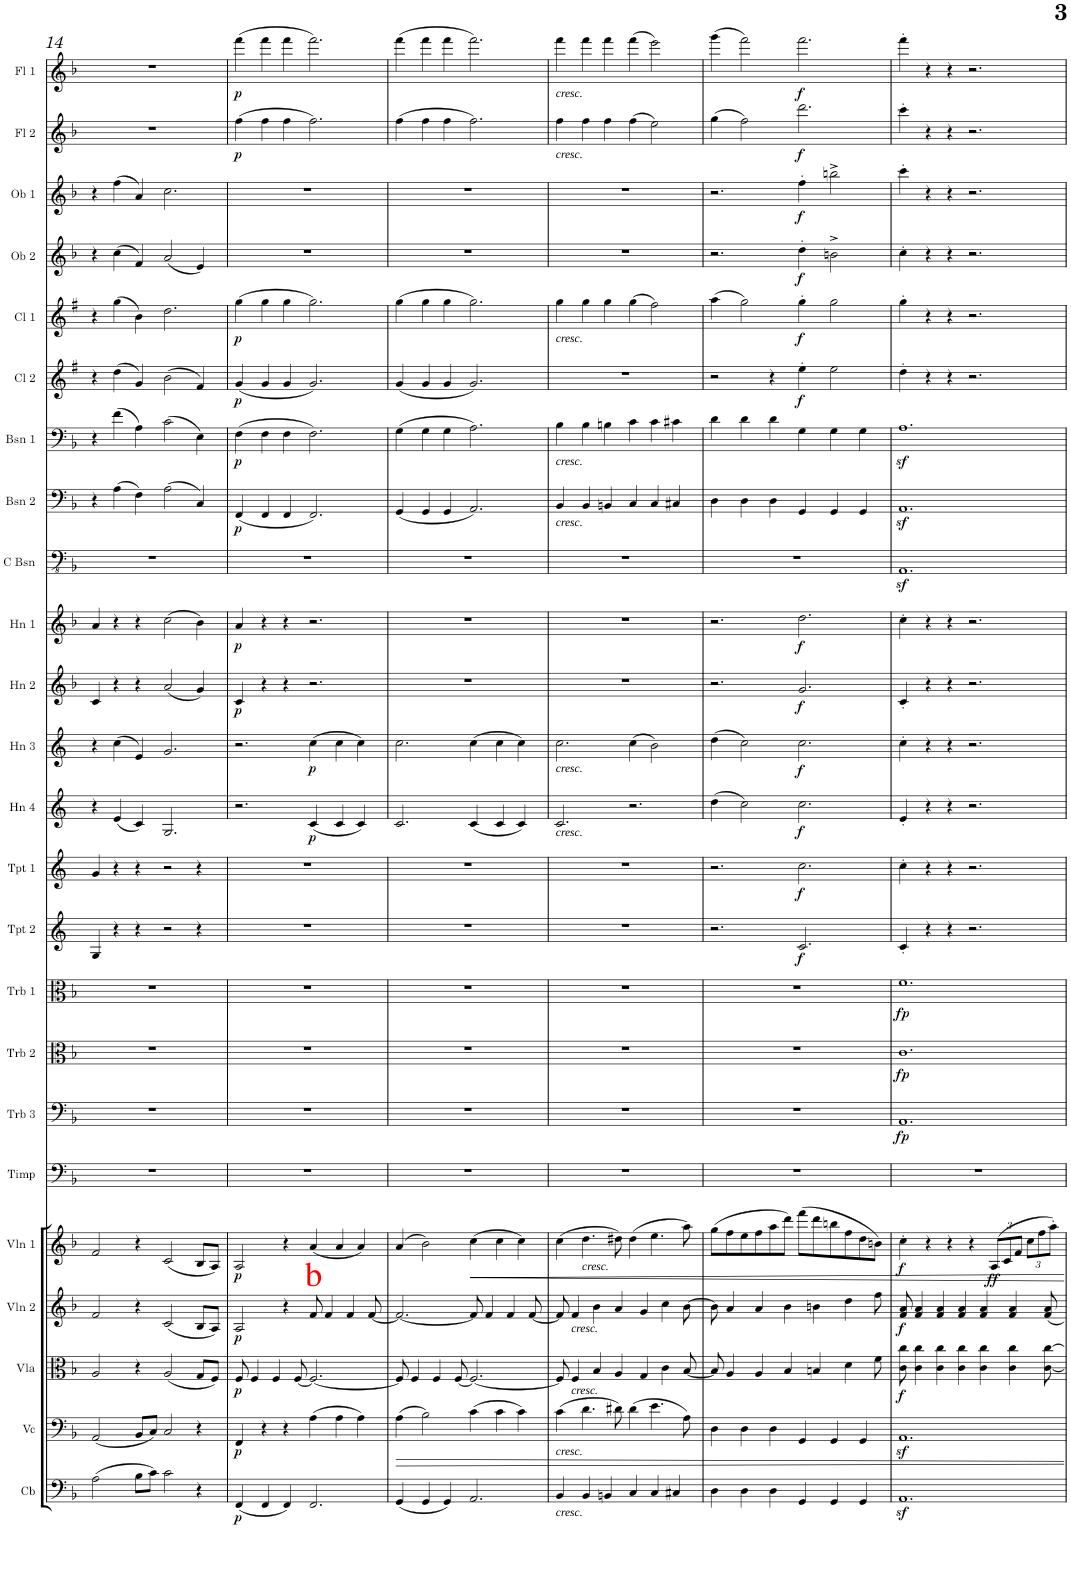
**kern	**dynam	**kern	**dynam	**kern	**dynam	**kern	**dynam	**kern	**text	**dynam	**kern	**kern	**dynam	**kern	**dynam	**kern	**dynam	**kern	**dynam	**kern	**dynam	**kern	**dynam	**kern	**dynam	**kern	**dynam	**kern	**dynam	**kern	**kern	**dynam	**kern	**dynam	**kern	**dynam	**kern	**dynam	**kern	**dynam	**kern	**dynam	**kern	**dynam	**kern	**dynam
*part24	*part24	*part23	*part23	*part22	*part22	*part21	*part21	*part20	*part20	*part20	*part19	*part18	*part18	*part17	*part17	*part16	*part16	*part15	*part15	*part14	*part14	*part13	*part13	*part12	*part12	*part11	*part11	*part10	*part10	*part9	*part8	*part8	*part7	*part7	*part6	*part6	*part5	*part5	*part4	*part4	*part3	*part3	*part2	*part2	*part1	*part1
*staff24	*staff24	*staff23	*staff23	*staff22	*staff22	*staff21	*staff21	*staff20	*staff20	*staff20	*staff19	*staff18	*staff18	*staff17	*staff17	*staff16	*staff16	*staff15	*staff15	*staff14	*staff14	*staff13	*staff13	*staff12	*staff12	*staff11	*staff11	*staff10	*staff10	*staff9	*staff8	*staff8	*staff7	*staff7	*staff6	*staff6	*staff5	*staff5	*staff4	*staff4	*staff3	*staff3	*staff2	*staff2	*staff1	*staff1
*I"Contrabass	*	*I"Violoncello	*	*I"Viola	*	*I"Violin 2	*	*I"Violin 1	*	*	*I"Timpani	*I"Trombone 3	*	*I"Trombone 2	*	*I"Trombone 1	*	*I"F Trumpet 2	*	*I"F Trumpet 1	*	*I"F Horn 4	*	*I"F Horn 3	*	*I"C Horn 2	*	*I"C Horn 1	*	*I"Contrabassoon	*I"Bassoon 2	*	*I"Bassoon 1	*	*I"Bb Clarinet 2	*	*I"Bb Clarinet 1	*	*I"Oboe 2	*	*I"Oboe 1	*	*I"Flute 2	*	*I"Flute 1	*
*I'Cb	*	*I'Vc	*	*I'Vla	*	*I'Vln 2	*	*I'Vln 1	*	*	*I'Timp	*I'Trb 3	*	*I'Trb 2	*	*I'Trb 1	*	*I'Tpt 2	*	*I'Tpt 1	*	*I'Hn 4	*	*I'Hn 3	*	*I'Hn 2	*	*I'Hn 1	*	*I'C Bsn	*I'Bsn 2	*	*I'Bsn 1	*	*I'Cl 2	*	*I'Cl 1	*	*I'Ob 2	*	*I'Ob 1	*	*I'Fl 2	*	*I'Fl 1	*
!!LO:PB:g=z
*clefF4	*	*clefF4	*	*clefC3	*	*clefG2	*	*clefG2	*	*	*clefF4	*clefF4	*	*clefC3	*	*clefC3	*	*clefG2	*	*clefG2	*	*clefG2	*	*clefG2	*	*clefG2	*	*clefG2	*	*clefFv4	*clefF4	*	*clefF4	*	*clefG2	*	*clefG2	*	*clefG2	*	*clefG2	*	*clefG2	*	*clefG2	*
*Trd7c12	*	*	*	*	*	*	*	*	*	*	*	*	*	*	*	*	*	*Trd-3c-5	*	*Trd-3c-5	*	*Trd4c7	*	*Trd4c7	*	*Trd7c12	*	*Trd7c12	*	*	*	*	*	*	*Trd1c2	*	*Trd1c2	*	*	*	*	*	*	*	*	*
*k[b-]	*	*k[b-]	*	*k[b-]	*	*k[b-]	*	*k[b-]	*	*	*k[b-]	*k[b-]	*	*k[b-]	*	*k[b-]	*	*k[]	*	*k[]	*	*k[]	*	*k[]	*	*k[b-]	*	*k[b-]	*	*k[b-]	*k[b-]	*	*k[b-]	*	*k[f#]	*	*k[f#]	*	*k[b-]	*	*k[b-]	*	*k[b-]	*	*k[b-]	*
*M6/4	*	*M6/4	*	*M6/4	*	*M6/4	*	*M6/4	*	*	*M6/4	*M6/4	*	*M6/4	*	*M6/4	*	*M6/4	*	*M6/4	*	*M6/4	*	*M6/4	*	*M6/4	*	*M6/4	*	*M6/4	*M6/4	*	*M6/4	*	*M6/4	*	*M6/4	*	*M6/4	*	*M6/4	*	*M6/4	*	*M6/4	*
=14	=14	=14	=14	=14	=14	=14	=14	=14	=14	=14	=14	=14	=14	=14	=14	=14	=14	=14	=14	=14	=14	=14	=14	=14	=14	=14	=14	=14	=14	=14	=14	=14	=14	=14	=14	=14	=14	=14	=14	=14	=14	=14	=14	=14	=14	=14
(2A\	.	(2AA/	.	2A/	.	2f/	.	2f/	.	.	1.r	1.r	.	1.r	.	1.r	.	4G/	.	4g/	.	4r	.	4r	.	4c/	.	4a/	.	1.r	4r	.	4r	.	4r	.	4r	.	4r	.	4r	.	1.r	.	1.r	.
.	.	.	.	.	.	.	.	.	.	.	.	.	.	.	.	.	.	4r	.	4r	.	(4e/	.	(4cc\	.	4r	.	4r	.	.	(4A\	.	(4f\	.	(4dd\	.	(4gg\	.	(4cc\	.	(4ff\	.	.	.	.	.
8B-\L	.	8BB-/L	.	4r	.	4r	.	4r	.	.	.	.	.	.	.	.	.	4r	.	4r	.	4c/)	.	4e/)	.	4r	.	4r	.	.	4F\)	.	4A\)	.	4g/)	.	4b\)	.	4f/)	.	4a/)	.	.	.	.	.
8c\J)	.	8C/J)	.	.	.	.	.	.	.	.	.	.	.	.	.	.	.	.	.	.	.	.	.	.	.	.	.	.	.	.	.	.	.	.	.	.	.	.	.	.	.	.	.	.	.	.
2c\	.	2C/	.	(2A/	.	(2c/	.	(2c/	.	.	.	.	.	.	.	.	.	2r	.	2r	.	2.G/	.	2.g/	.	(2a/	.	(2cc\	.	.	(2A\	.	(2c\	.	(2b\	.	2.dd\	.	(2a/	.	2.cc\	.	.	.	.	.
4r	.	4r	.	8G/L	.	8B-/L	.	8B-/L	.	.	.	.	.	.	.	.	.	4r	.	4r	.	.	.	.	.	4g/)	.	4b-\)	.	.	4C/)	.	4E\)	.	4f#/)	.	.	.	4e/)	.	.	.	.	.	.	.
.	.	.	.	8F/J)	.	8A/J)	.	8A/J)	.	.	.	.	.	.	.	.	.	.	.	.	.	.	.	.	.	.	.	.	.	.	.	.	.	.	.	.	.	.	.	.	.	.	.	.	.	.
=15	=15	=15	=15	=15	=15	=15	=15	=15	=15	=15	=15	=15	=15	=15	=15	=15	=15	=15	=15	=15	=15	=15	=15	=15	=15	=15	=15	=15	=15	=15	=15	=15	=15	=15	=15	=15	=15	=15	=15	=15	=15	=15	=15	=15	=15	=15
!	!LO:DY:b	!	!LO:DY:b	!	!LO:DY:b	!	!LO:DY:b	!	!	!LO:DY:b	!	!	!	!	!	!	!	!	!	!	!	!	!	!	!	!	!LO:DY:b	!	!LO:DY:b	!	!	!LO:DY:b	!	!LO:DY:b	!	!LO:DY:b	!	!LO:DY:b	!	!	!	!	!	!LO:DY:b	!	!LO:DY:b
(4FF/	p	4FF/	p	8F/	p	2A/	p	2A/	.	p	1.r	1.r	.	1.r	.	1.r	.	1.r	.	1.r	.	2.r	.	2.r	.	4c/	p	4a/	p	1.r	(4FF/	p	(4F\	p	(4g/	p	(4gg\	p	1.r	.	1.r	.	(4ff\	p	(4fff\	p
.	.	.	.	4F/	.	.	.	.	.	.	.	.	.	.	.	.	.	.	.	.	.	.	.	.	.	.	.	.	.	.	.	.	.	.	.	.	.	.	.	.	.	.	.	.	.	.
4FF/	.	4r	.	.	.	.	.	.	.	.	.	.	.	.	.	.	.	.	.	.	.	.	.	.	.	4r	.	4r	.	.	4FF/	.	4F\	.	4g/	.	4gg\	.	.	.	.	.	4ff\	.	4fff\	.
.	.	.	.	4F/	.	.	.	.	.	.	.	.	.	.	.	.	.	.	.	.	.	.	.	.	.	.	.	.	.	.	.	.	.	.	.	.	.	.	.	.	.	.	.	.	.	.
4FF/)	.	4r	.	.	.	4r	.	4r	.	.	.	.	.	.	.	.	.	.	.	.	.	.	.	.	.	4r	.	4r	.	.	4FF/	.	4F\	.	4g/	.	4gg\	.	.	.	.	.	4ff\	.	4fff\	.
.	.	.	.	[8F/	.	.	.	.	.	.	.	.	.	.	.	.	.	.	.	.	.	.	.	.	.	.	.	.	.	.	.	.	.	.	.	.	.	.	.	.	.	.	.	.	.	.
!	!	!	!	!	!	!	!	!	!LO:LY:b:color=#FF0000	!	!	!	!	!	!	!	!	!	!	!	!	!	!LO:DY:b	!	!LO:DY:b	!	!	!	!	!	!	!	!	!	!	!	!	!	!	!	!	!	!	!	!	!
2.FF/	.	(4A\	.	2.F/_	.	8f/	.	(4a/	b	.	.	.	.	.	.	.	.	.	.	.	.	(4c/	p	(4cc\	p	2.r	.	2.r	.	.	2.FF/)	.	2.F\)	.	2.g/)	.	2.gg\)	.	.	.	.	.	2.ff\)	.	2.fff\)	.
.	.	.	.	.	.	4f/	.	.	.	.	.	.	.	.	.	.	.	.	.	.	.	.	.	.	.	.	.	.	.	.	.	.	.	.	.	.	.	.	.	.	.	.	.	.	.	.
.	.	4A\	.	.	.	.	.	4a/	.	.	.	.	.	.	.	.	.	.	.	.	.	4c/	.	4cc\	.	.	.	.	.	.	.	.	.	.	.	.	.	.	.	.	.	.	.	.	.	.
.	.	.	.	.	.	4f/	.	.	.	.	.	.	.	.	.	.	.	.	.	.	.	.	.	.	.	.	.	.	.	.	.	.	.	.	.	.	.	.	.	.	.	.	.	.	.	.
.	.	4A\)	.	.	.	.	.	4a/)	.	.	.	.	.	.	.	.	.	.	.	.	.	4c/)	.	4cc\)	.	.	.	.	.	.	.	.	.	.	.	.	.	.	.	.	.	.	.	.	.	.
.	.	.	.	.	.	[8f/	.	.	.	.	.	.	.	.	.	.	.	.	.	.	.	.	.	.	.	.	.	.	.	.	.	.	.	.	.	.	.	.	.	.	.	.	.	.	.	.
=16	=16	=16	=16	=16	=16	=16	=16	=16	=16	=16	=16	=16	=16	=16	=16	=16	=16	=16	=16	=16	=16	=16	=16	=16	=16	=16	=16	=16	=16	=16	=16	=16	=16	=16	=16	=16	=16	=16	=16	=16	=16	=16	=16	=16	=16	=16
(4GG/	.	(4A\	.	8F/]	.	2.f/_	.	(4a/	.	.	1.r	1.r	.	1.r	.	1.r	.	1.r	.	1.r	.	2.c/	.	2.cc\	.	1.r	.	1.r	.	1.r	(4GG/	.	(4G\	.	(4g/	.	(4gg\	.	1.r	.	1.r	.	(4ff\	.	(4fff\	.
.	.	.	.	4F/	.	.	.	.	.	.	.	.	.	.	.	.	.	.	.	.	.	.	.	.	.	.	.	.	.	.	.	.	.	.	.	.	.	.	.	.	.	.	.	.	.	.
4GG/	.	2B-\)	.	.	.	.	.	2b-\)	.	.	.	.	.	.	.	.	.	.	.	.	.	.	.	.	.	.	.	.	.	.	4GG/	.	4G\	.	4g/	.	4gg\	.	.	.	.	.	4ff\	.	4fff\	.
.	.	.	.	4F/	.	.	.	.	.	.	.	.	.	.	.	.	.	.	.	.	.	.	.	.	.	.	.	.	.	.	.	.	.	.	.	.	.	.	.	.	.	.	.	.	.	.
4GG/)	.	.	.	.	.	.	.	.	.	.	.	.	.	.	.	.	.	.	.	.	.	.	.	.	.	.	.	.	.	.	4GG/	.	4G\	.	4g/	.	4gg\	.	.	.	.	.	4ff\	.	4fff\	.
.	.	.	.	[8F/	.	.	.	.	.	.	.	.	.	.	.	.	.	.	.	.	.	.	.	.	.	.	.	.	.	.	.	.	.	.	.	.	.	.	.	.	.	.	.	.	.	.
2.AA/	.	(4c\	.	2.F/_	.	8f/]	.	(4cc\	.	.	.	.	.	.	.	.	.	.	.	.	.	(4c/	.	(4cc\	.	.	.	.	.	.	2.AA/)	.	2.A\)	.	2.g/)	.	2.gg\)	.	.	.	.	.	2.ff\)	.	2.fff\)	.
.	.	.	.	.	.	4f/	.	.	.	.	.	.	.	.	.	.	.	.	.	.	.	.	.	.	.	.	.	.	.	.	.	.	.	.	.	.	.	.	.	.	.	.	.	.	.	.
.	.	4c\	.	.	.	.	.	4cc\	.	.	.	.	.	.	.	.	.	.	.	.	.	4c/	.	4cc\	.	.	.	.	.	.	.	.	.	.	.	.	.	.	.	.	.	.	.	.	.	.
.	.	.	.	.	.	4f/	.	.	.	.	.	.	.	.	.	.	.	.	.	.	.	.	.	.	.	.	.	.	.	.	.	.	.	.	.	.	.	.	.	.	.	.	.	.	.	.
.	.	4c\)	.	.	.	.	.	4cc\)	.	.	.	.	.	.	.	.	.	.	.	.	.	4c/)	.	4cc\)	.	.	.	.	.	.	.	.	.	.	.	.	.	.	.	.	.	.	.	.	.	.
.	.	.	.	.	.	[8f/	.	.	.	.	.	.	.	.	.	.	.	.	.	.	.	.	.	.	.	.	.	.	.	.	.	.	.	.	.	.	.	.	.	.	.	.	.	.	.	.
=17	=17	=17	=17	=17	=17	=17	=17	=17	=17	=17	=17	=17	=17	=17	=17	=17	=17	=17	=17	=17	=17	=17	=17	=17	=17	=17	=17	=17	=17	=17	=17	=17	=17	=17	=17	=17	=17	=17	=17	=17	=17	=17	=17	=17	=17	=17
!	!	!	!	!	!	!	!	!	!	!	!	!	!	!	!	!	!	!	!	!	!	!	!	!	!	!	!	!	!	!	!	!	!	!	!	!	!	!	!	!	!	!	!	!	!LO:TX:b:i:t=cresc.	!
!	!	!	!	!	!	!	!	!	!	!	!	!	!	!	!	!	!	!	!	!	!	!	!	!	!	!	!	!	!	!	!	!	!	!	!	!	!	!	!	!	!	!	!LO:TX:b:i:t=cresc.	!	!	!
!	!	!	!	!	!	!	!	!	!	!	!	!	!	!	!	!	!	!	!	!	!	!	!	!	!	!	!	!	!	!	!	!	!	!	!	!	!LO:TX:b:i:t=cresc.	!	!	!	!	!	!	!	!	!
!	!	!	!	!	!	!	!	!	!	!	!	!	!	!	!	!	!	!	!	!	!	!	!	!	!	!	!	!	!	!	!	!	!LO:TX:b:i:t=cresc.	!	!	!	!	!	!	!	!	!	!	!	!	!
!	!	!	!	!	!	!	!	!	!	!	!	!	!	!	!	!	!	!	!	!	!	!	!	!	!	!	!	!	!	!	!LO:TX:b:i:t=cresc.	!	!	!	!	!	!	!	!	!	!	!	!	!	!	!
!	!	!	!	!	!	!	!	!	!	!	!	!	!	!	!	!	!	!	!	!	!	!	!	!LO:TX:b:i:t=cresc.	!	!	!	!	!	!	!	!	!	!	!	!	!	!	!	!	!	!	!	!	!	!
!	!	!	!	!	!	!	!	!	!	!	!	!	!	!	!	!	!	!	!	!	!	!LO:TX:b:i:t=cresc.	!	!	!	!	!	!	!	!	!	!	!	!	!	!	!	!	!	!	!	!	!	!	!	!
!	!	!LO:TX:b:i:t=cresc.	!	!	!	!	!	!	!	!	!	!	!	!	!	!	!	!	!	!	!	!	!	!	!	!	!	!	!	!	!	!	!	!	!	!	!	!	!	!	!	!	!	!	!	!
!LO:TX:b:i:t=cresc.	!	!	!	!	!	!	!	!	!	!	!	!	!	!	!	!	!	!	!	!	!	!	!	!	!	!	!	!	!	!	!	!	!	!	!	!	!	!	!	!	!	!	!	!	!	!
4BB-/	.	(4c\	.	8F/]	.	8f/]	.	(4cc\	.	.	1.r	1.r	.	1.r	.	1.r	.	1.r	.	1.r	.	2.c/	.	2.cc\	.	1.r	.	1.r	.	1.r	4BB-/	.	4B-\	.	1.r	.	4gg\	.	1.r	.	1.r	.	4ff\	.	4fff\	.
!	!	!	!	!	!	!LO:TX:b:i:t=cresc.	!	!	!	!	!	!	!	!	!	!	!	!	!	!	!	!	!	!	!	!	!	!	!	!	!	!	!	!	!	!	!	!	!	!	!	!	!	!	!	!
!	!	!	!	!LO:TX:b:i:t=cresc.	!	!	!	!	!	!	!	!	!	!	!	!	!	!	!	!	!	!	!	!	!	!	!	!	!	!	!	!	!	!	!	!	!	!	!	!	!	!	!	!	!	!
.	.	.	.	4F/	.	4f/	.	.	.	.	.	.	.	.	.	.	.	.	.	.	.	.	.	.	.	.	.	.	.	.	.	.	.	.	.	.	.	.	.	.	.	.	.	.	.	.
!	!	!	!	!	!	!	!	!LO:TX:b:i:t=cresc.	!	!	!	!	!	!	!	!	!	!	!	!	!	!	!	!	!	!	!	!	!	!	!	!	!	!	!	!	!	!	!	!	!	!	!	!	!	!
4BB-/	.	4.d\	.	.	.	.	.	4.dd\	.	.	.	.	.	.	.	.	.	.	.	.	.	.	.	.	.	.	.	.	.	.	4BB-/	.	4B-\	.	.	.	4gg\	.	.	.	.	.	4ff\	.	4fff\	.
.	.	.	.	4B-/	.	4b-\	.	.	.	.	.	.	.	.	.	.	.	.	.	.	.	.	.	.	.	.	.	.	.	.	.	.	.	.	.	.	.	.	.	.	.	.	.	.	.	.
4BBn/	.	.	.	.	.	.	.	.	.	.	.	.	.	.	.	.	.	.	.	.	.	.	.	.	.	.	.	.	.	.	4BBn/	.	4Bn\	.	.	.	4gg\	.	.	.	.	.	4ff\	.	4fff\	.
.	.	8d#X\)	.	4A/	.	4a/	.	8dd#X\)	.	.	.	.	.	.	.	.	.	.	.	.	.	.	.	.	.	.	.	.	.	.	.	.	.	.	.	.	.	.	.	.	.	.	.	.	.	.
4C/	.	(4d#\	.	.	.	.	.	(4dd#\	.	.	.	.	.	.	.	.	.	.	.	.	.	2.r	.	(4cc\	.	.	.	.	.	.	4C/	.	4c\	.	.	.	(4gg\	.	.	.	.	.	(4ff\	.	(4fff\	.
.	.	.	.	4G/	.	4g/	.	.	.	.	.	.	.	.	.	.	.	.	.	.	.	.	.	.	.	.	.	.	.	.	.	.	.	.	.	.	.	.	.	.	.	.	.	.	.	.
4C/	.	4.e\	.	.	.	.	.	4.ee\	.	.	.	.	.	.	.	.	.	.	.	.	.	.	.	2b\)	.	.	.	.	.	.	4C/	.	4c\	.	.	.	2ff#\)	.	.	.	.	.	2ee\)	.	2eee\)	.
.	.	.	.	4c\	.	4cc\	.	.	.	.	.	.	.	.	.	.	.	.	.	.	.	.	.	.	.	.	.	.	.	.	.	.	.	.	.	.	.	.	.	.	.	.	.	.	.	.
4C#X/	.	.	.	.	.	.	.	.	.	.	.	.	.	.	.	.	.	.	.	.	.	.	.	.	.	.	.	.	.	.	4C#X/	.	4c#X\	.	.	.	.	.	.	.	.	.	.	.	.	.
.	.	8A\)	.	[8B-/	.	[8b-\	.	8aa\)	.	.	.	.	.	.	.	.	.	.	.	.	.	.	.	.	.	.	.	.	.	.	.	.	.	.	.	.	.	.	.	.	.	.	.	.	.	.
=18	=18	=18	=18	=18	=18	=18	=18	=18	=18	=18	=18	=18	=18	=18	=18	=18	=18	=18	=18	=18	=18	=18	=18	=18	=18	=18	=18	=18	=18	=18	=18	=18	=18	=18	=18	=18	=18	=18	=18	=18	=18	=18	=18	=18	=18	=18
4D\	.	4D\	.	8B-/]	.	8b-\]	.	(8gg\L	.	.	1.r	1.r	.	1.r	.	1.r	.	2.r	.	2.r	.	(4dd\	.	(4dd\	.	2.r	.	2.r	.	1.r	4D\	.	4d\	.	2r	.	(4aa\	.	2.r	.	2.r	.	(4gg\	.	(4ggg\	.
.	.	.	.	4A/	.	4a/	.	8ff\	.	.	.	.	.	.	.	.	.	.	.	.	.	.	.	.	.	.	.	.	.	.	.	.	.	.	.	.	.	.	.	.	.	.	.	.	.	.
4D\	.	4D\	.	.	.	.	.	8ee\	.	.	.	.	.	.	.	.	.	.	.	.	.	2cc\)	.	2cc\)	.	.	.	.	.	.	4D\	.	4d\	.	.	.	2gg\)	.	.	.	.	.	2ff\)	.	2fff\)	.
.	.	.	.	4A/	.	4a/	.	8ff\	.	.	.	.	.	.	.	.	.	.	.	.	.	.	.	.	.	.	.	.	.	.	.	.	.	.	.	.	.	.	.	.	.	.	.	.	.	.
4D\	.	4D\	.	.	.	.	.	8aa\	.	.	.	.	.	.	.	.	.	.	.	.	.	.	.	.	.	.	.	.	.	.	4D\	.	4d\	.	4r	.	.	.	.	.	.	.	.	.	.	.
.	.	.	.	4B-/	.	4b-\	.	8ddd\J)	.	.	.	.	.	.	.	.	.	.	.	.	.	.	.	.	.	.	.	.	.	.	.	.	.	.	.	.	.	.	.	.	.	.	.	.	.	.
!	!	!	!	!	!	!	!	!	!	!	!	!	!	!	!	!	!	!	!LO:DY:b	!	!LO:DY:b	!	!LO:DY:b	!	!LO:DY:b	!	!LO:DY:b	!	!LO:DY:b	!	!	!	!	!	!	!LO:DY:b	!	!LO:DY:b	!	!LO:DY:b	!	!LO:DY:b	!	!LO:DY:b	!	!LO:DY:b
4GG/	.	4GG/	.	.	.	.	.	(8fff\L	.	.	.	.	.	.	.	.	.	2.c/	f	2.cc\	f	2.cc\	f	2.cc\	f	2.g/	f	2.dd\	f	.	4GG/	.	4G\	.	4ee'\	f	4gg'\	f	4dd'\	f	4ff'\	f	2.ddd\	f	2.fff\	f
.	.	.	.	4Bn/	.	4bn\	.	8ddd\	.	.	.	.	.	.	.	.	.	.	.	.	.	.	.	.	.	.	.	.	.	.	.	.	.	.	.	.	.	.	.	.	.	.	.	.	.	.
4GG/	.	4GG/	.	.	.	.	.	8bbn\	.	.	.	.	.	.	.	.	.	.	.	.	.	.	.	.	.	.	.	.	.	.	4GG/	.	4G\	.	2ee\	.	2gg\	.	2bn^\	.	2bbn^\	.	.	.	.	.
.	.	.	.	4d\	.	4dd\	.	8ff\	.	.	.	.	.	.	.	.	.	.	.	.	.	.	.	.	.	.	.	.	.	.	.	.	.	.	.	.	.	.	.	.	.	.	.	.	.	.
4GG/	.	4GG/	.	.	.	.	.	8dd\	.	.	.	.	.	.	.	.	.	.	.	.	.	.	.	.	.	.	.	.	.	.	4GG/	.	4G\	.	.	.	.	.	.	.	.	.	.	.	.	.
.	.	.	.	8f\	.	8ff\	.	8bn\J)	.	.	.	.	.	.	.	.	.	.	.	.	.	.	.	.	.	.	.	.	.	.	.	.	.	.	.	.	.	.	.	.	.	.	.	.	.	.
=19	=19	=19	=19	=19	=19	=19	=19	=19	=19	=19	=19	=19	=19	=19	=19	=19	=19	=19	=19	=19	=19	=19	=19	=19	=19	=19	=19	=19	=19	=19	=19	=19	=19	=19	=19	=19	=19	=19	=19	=19	=19	=19	=19	=19	=19	=19
!	!	!	!	!	!LO:DY:b	!	!LO:DY:b	!	!	!LO:DY:b	!	!	!LO:DY:b	!	!LO:DY:b	!	!LO:DY:b	!	!	!	!	!	!	!	!	!	!	!	!	!	!	!	!	!	!	!	!	!	!	!	!	!	!	!	!	!
1.AAz<	.	1.AAz<	.	8c\ 8cc\	f	8f/ 8a/	f	4cc'\	.	f	1.r	1.AA	fp	1.c	fp	1.f	fp	4c'/	.	4cc'\	.	4e'/	.	4cc'\	.	4c'/	.	4cc'\	.	1.AAAz<	1.AAz<	.	1.Az<	.	4dd'\	.	4gg'\	.	4cc'\	.	4ccc'\	.	4ccc'\	.	4fff'\	.
.	.	.	.	4c\ 4cc\	.	4f/ 4a/	.	.	.	.	.	.	.	.	.	.	.	.	.	.	.	.	.	.	.	.	.	.	.	.	.	.	.	.	.	.	.	.	.	.	.	.	.	.	.	.
.	.	.	.	.	.	.	.	4r	.	.	.	.	.	.	.	.	.	4r	.	4r	.	4r	.	4r	.	4r	.	4r	.	.	.	.	.	.	4r	.	4r	.	4r	.	4r	.	4r	.	4r	.
.	.	.	.	4c\ 4cc\	.	4f/ 4a/	.	.	.	.	.	.	.	.	.	.	.	.	.	.	.	.	.	.	.	.	.	.	.	.	.	.	.	.	.	.	.	.	.	.	.	.	.	.	.	.
.	.	.	.	.	.	.	.	4r	.	.	.	.	.	.	.	.	.	4r	.	4r	.	4r	.	4r	.	4r	.	4r	.	.	.	.	.	.	4r	.	4r	.	4r	.	4r	.	4r	.	4r	.
.	.	.	.	4c\ 4cc\	.	4f/ 4a/	.	.	.	.	.	.	.	.	.	.	.	.	.	.	.	.	.	.	.	.	.	.	.	.	.	.	.	.	.	.	.	.	.	.	.	.	.	.	.	.
.	.	.	.	.	.	.	.	4r	.	.	.	.	.	.	.	.	.	2.r	.	2.r	.	2.r	.	2.r	.	2.r	.	2.r	.	.	.	.	.	.	2.r	.	2.r	.	2.r	.	2.r	.	2.r	.	2.r	.
.	.	.	.	4c\ 4cc\	.	4f/ 4a/	.	.	.	.	.	.	.	.	.	.	.	.	.	.	.	.	.	.	.	.	.	.	.	.	.	.	.	.	.	.	.	.	.	.	.	.	.	.	.	.
*	*	*	*	*	*	*	*	*Xbrackettup	*	*	*	*	*	*	*	*	*	*	*	*	*	*	*	*	*	*	*	*	*	*	*	*	*	*	*	*	*	*	*	*	*	*	*	*	*	*
!	!	!	!	!	!	!	!	!	!	!LO:DY:b	!	!	!	!	!	!	!	!	!	!	!	!	!	!	!	!	!	!	!	!	!	!	!	!	!	!	!	!	!	!	!	!	!	!	!	!
.	.	.	.	.	.	.	.	(12A/L	.	ff	.	.	.	.	.	.	.	.	.	.	.	.	.	.	.	.	.	.	.	.	.	.	.	.	.	.	.	.	.	.	.	.	.	.	.	.
.	.	.	.	.	.	.	.	12c/	.	.	.	.	.	.	.	.	.	.	.	.	.	.	.	.	.	.	.	.	.	.	.	.	.	.	.	.	.	.	.	.	.	.	.	.	.	.
.	.	.	.	4c\ 4cc\	.	4f/ 4a/	.	.	.	.	.	.	.	.	.	.	.	.	.	.	.	.	.	.	.	.	.	.	.	.	.	.	.	.	.	.	.	.	.	.	.	.	.	.	.	.
.	.	.	.	.	.	.	.	12f/J	.	.	.	.	.	.	.	.	.	.	.	.	.	.	.	.	.	.	.	.	.	.	.	.	.	.	.	.	.	.	.	.	.	.	.	.	.	.
.	.	.	.	.	.	.	.	12cc\L	.	.	.	.	.	.	.	.	.	.	.	.	.	.	.	.	.	.	.	.	.	.	.	.	.	.	.	.	.	.	.	.	.	.	.	.	.	.
.	.	.	.	.	.	.	.	12ff\	.	.	.	.	.	.	.	.	.	.	.	.	.	.	.	.	.	.	.	.	.	.	.	.	.	.	.	.	.	.	.	.	.	.	.	.	.	.
.	.	.	.	[8c\ [8cc\	.	8f/ 8a/	.	.	.	.	.	.	.	.	.	.	.	.	.	.	.	.	.	.	.	.	.	.	.	.	.	.	.	.	.	.	.	.	.	.	.	.	.	.	.	.
.	.	.	.	.	.	.	.	12aa'\J)	.	.	.	.	.	.	.	.	.	.	.	.	.	.	.	.	.	.	.	.	.	.	.	.	.	.	.	.	.	.	.	.	.	.	.	.	.	.
=	=	=	=	=	=	=	=	=	=	=	=	=	=	=	=	=	=	=	=	=	=	=	=	=	=	=	=	=	=	=	=	=	=	=	=	=	=	=	=	=	=	=	=	=	=	=
*-	*-	*-	*-	*-	*-	*-	*-	*-	*-	*-	*-	*-	*-	*-	*-	*-	*-	*-	*-	*-	*-	*-	*-	*-	*-	*-	*-	*-	*-	*-	*-	*-	*-	*-	*-	*-	*-	*-	*-	*-	*-	*-	*-	*-	*-	*-
